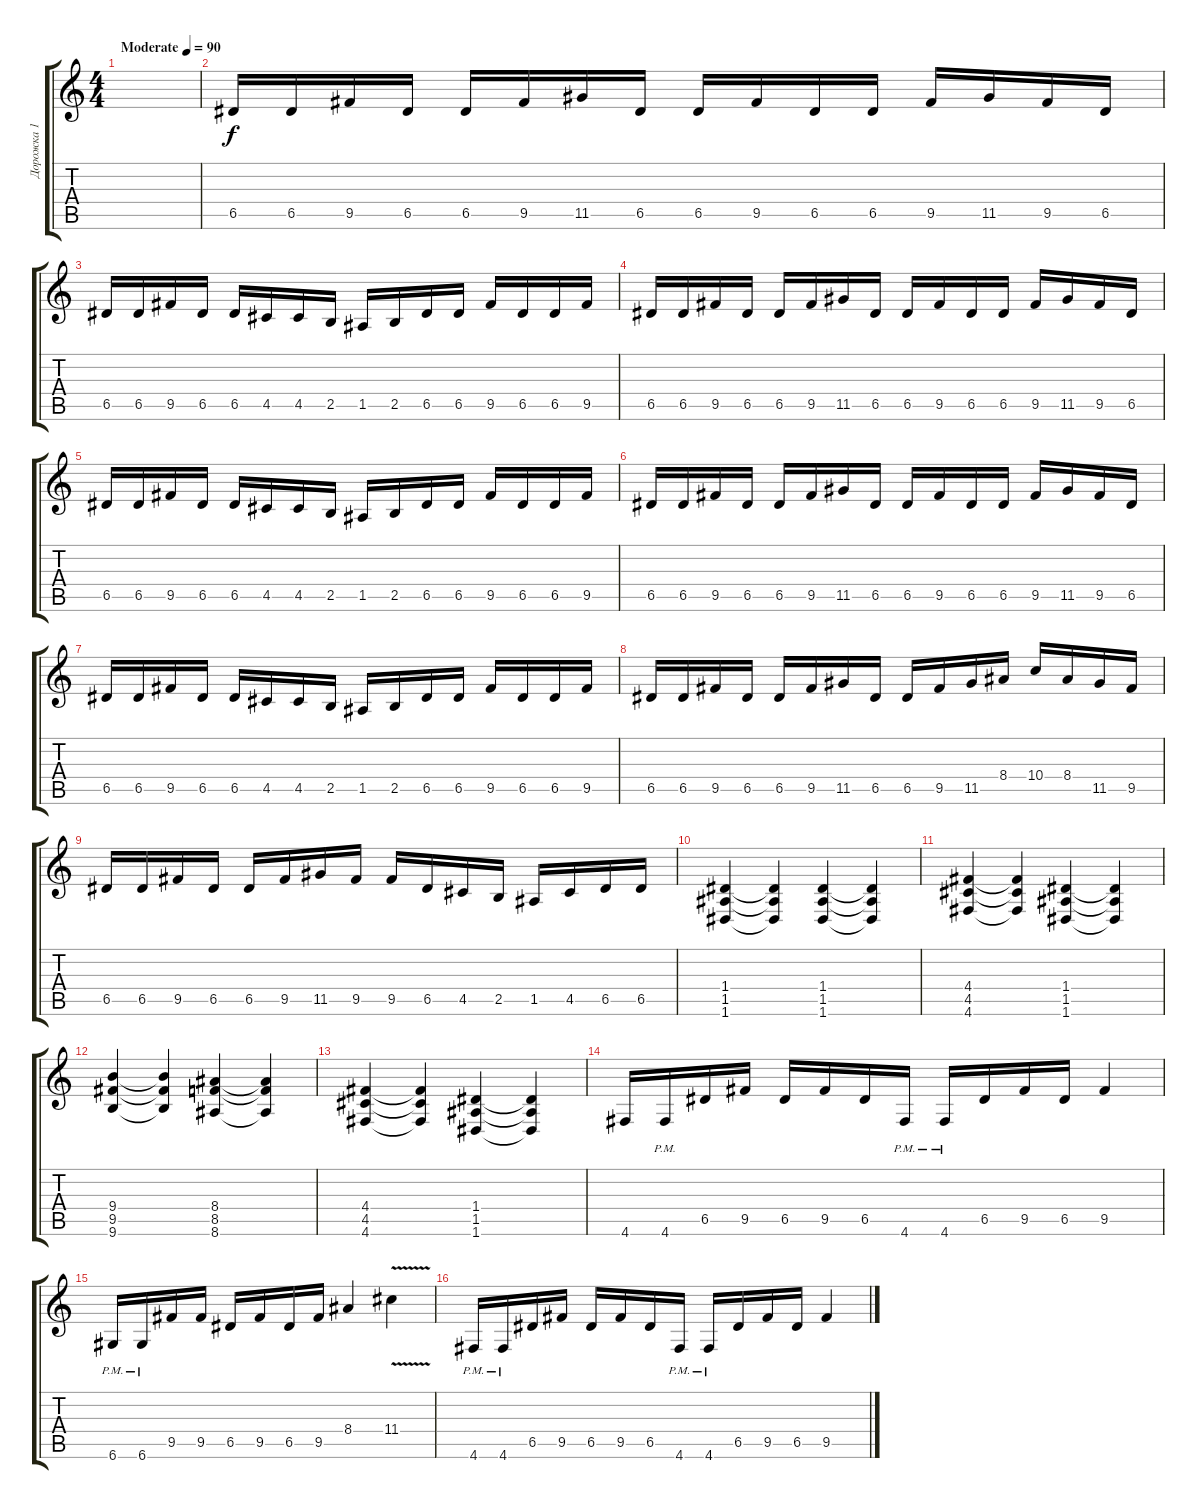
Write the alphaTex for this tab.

\track ("Дорожка 1" "Дорожка 1") {instrument distortionguitar}
\staff {score tabs}
\tuning (E4 B3 G3 D3 A2 D2) {hide}
\ts (4 4)
\tempo (90 "Moderate")
\clef g2
\ks c
|
6.5.16 6.5.16 9.5.16 6.5.16 6.5.16 9.5.16 11.5.16 6.5.16 6.5.16 9.5.16 6.5.16 6.5.16 9.5.16 11.5.16 9.5.16 6.5.16 |
6.5.16 6.5.16 9.5.16 6.5.16 6.5.16 4.5.16 4.5.16 2.5.16 1.5.16 2.5.16 6.5.16 6.5.16 9.5.16 6.5.16 6.5.16 9.5.16 |
6.5.16 6.5.16 9.5.16 6.5.16 6.5.16 9.5.16 11.5.16 6.5.16 6.5.16 9.5.16 6.5.16 6.5.16 9.5.16 11.5.16 9.5.16 6.5.16 |
6.5.16 6.5.16 9.5.16 6.5.16 6.5.16 4.5.16 4.5.16 2.5.16 1.5.16 2.5.16 6.5.16 6.5.16 9.5.16 6.5.16 6.5.16 9.5.16 |
6.5.16 6.5.16 9.5.16 6.5.16 6.5.16 9.5.16 11.5.16 6.5.16 6.5.16 9.5.16 6.5.16 6.5.16 9.5.16 11.5.16 9.5.16 6.5.16 |
6.5.16 6.5.16 9.5.16 6.5.16 6.5.16 4.5.16 4.5.16 2.5.16 1.5.16 2.5.16 6.5.16 6.5.16 9.5.16 6.5.16 6.5.16 9.5.16 |
6.5.16 6.5.16 9.5.16 6.5.16 6.5.16 9.5.16 11.5.16 6.5.16 6.5.16 9.5.16 11.5.16 8.4.16 10.4.16 8.4.16 11.5.16 9.5.16 |
6.5.16 6.5.16 9.5.16 6.5.16 6.5.16 9.5.16 11.5.16 9.5.16 9.5.16 6.5.16 4.5.16 2.5.16 1.5.16 4.5.16 6.5.16 6.5.16 |
(1.4 1.5 1.6).4 (1.4{t} 1.5{t} 1.6{t}).4 (1.4 1.5 1.6).4 (1.4{t} 1.5{t} 1.6{t}).4 |
(4.4 4.5 4.6).4 (4.4{t} 4.5{t} 4.6{t}).4 (1.4 1.5 1.6).4 (1.4{t} 1.5{t} 1.6{t}).4 |
(9.4 9.5 9.6).4 (9.4{t} 9.5{t} 9.6{t}).4 (8.4 8.5 8.6).4 (8.4{t} 8.5{t} 8.6{t}).4 |
(4.4 4.5 4.6).4 (4.4{t} 4.5{t} 4.6{t}).4 (1.4 1.5 1.6).4 (1.4{t} 1.5{t} 1.6{t}).4 |
4.6.16 4.6{pm}.16 6.5.16 9.5.16 6.5.16 9.5.16 6.5.16 4.6{pm}.16 4.6{pm}.16 6.5.16 9.5.16 6.5.16 9.5.4 |
6.6{pm}.16 6.6{pm}.16 9.5.16 9.5.16 6.5.16 9.5.16 6.5.16 9.5.16 8.4.4 11.4{v}.4 |
4.6{pm}.16 4.6{pm}.16 6.5.16 9.5.16 6.5.16 9.5.16 6.5.16 4.6{pm}.16 4.6{pm}.16 6.5.16 9.5.16 6.5.16 9.5.4
